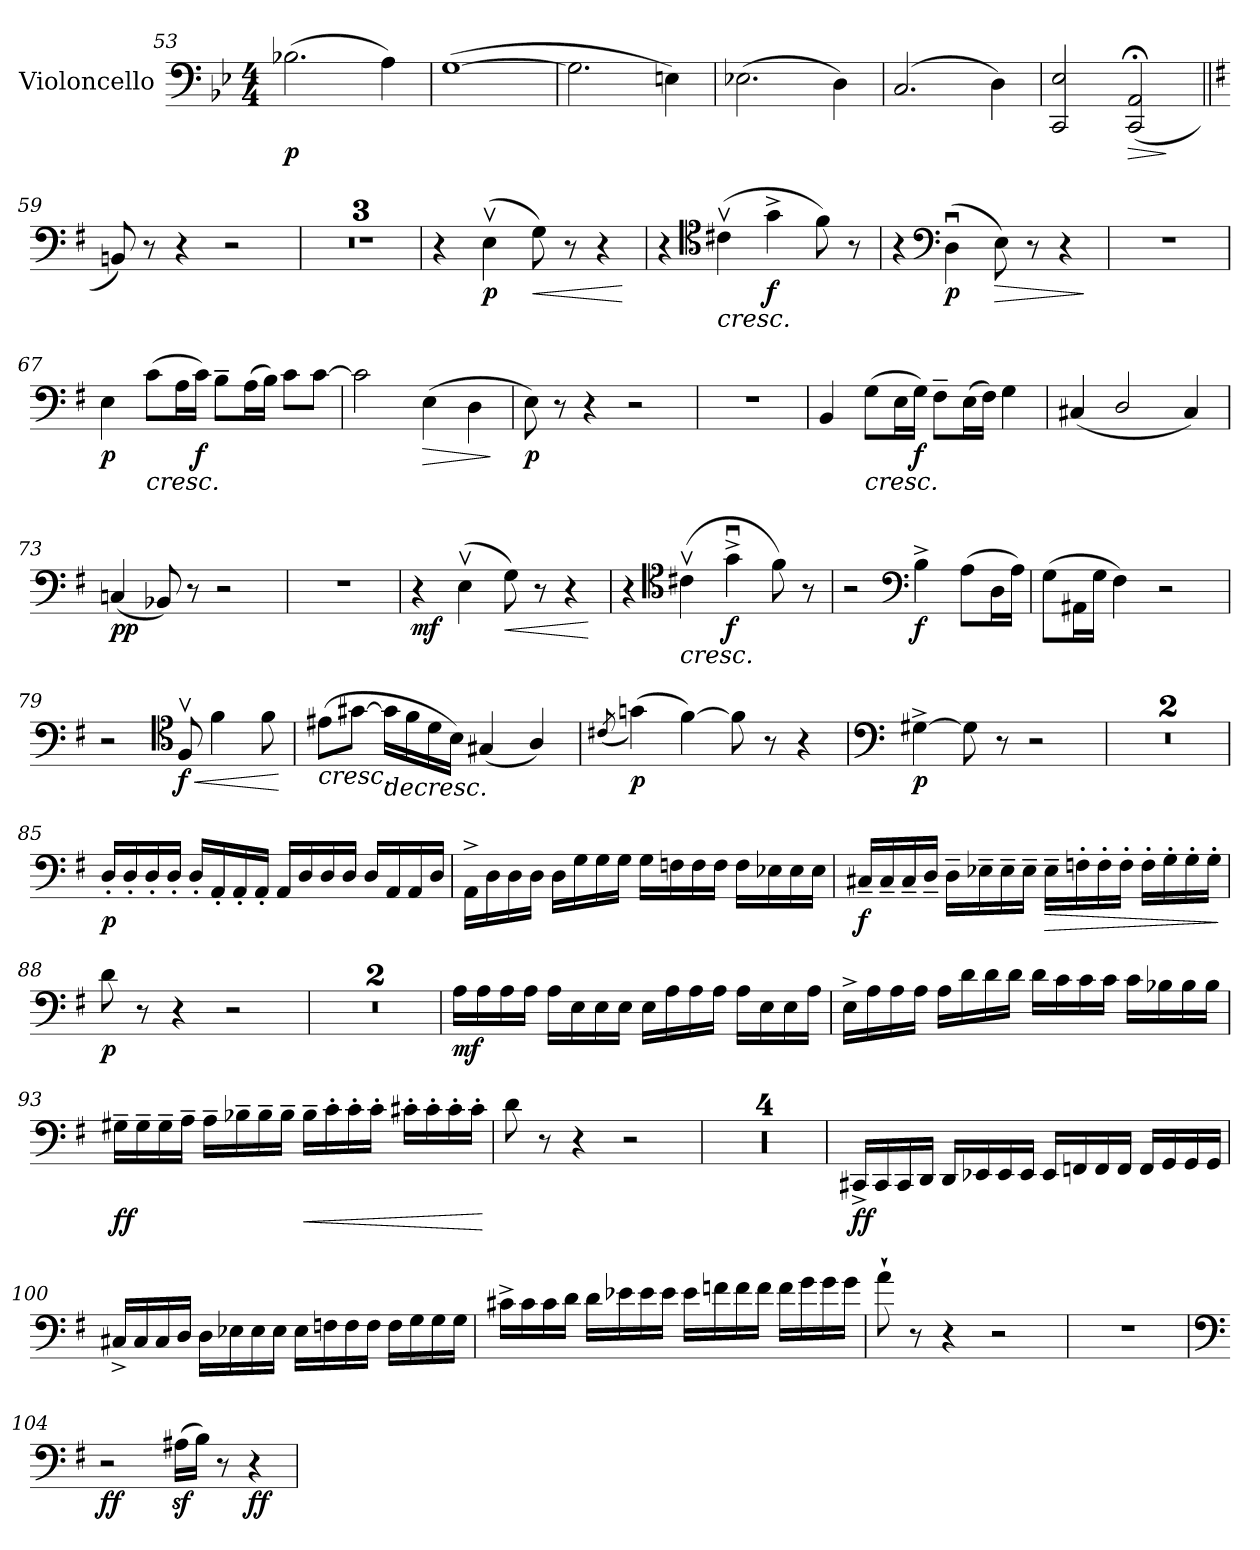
**kern	**dynam
*part1	*part1
*staff1	*staff1
*I"Violoncello	*
*I'Vc	*
*clefF4	*
*k[b-e-]	*
*M4/4	*
=53	=53
!	!LO:DY:b
(2.B-X\	p
4A\)	.
=54	=54
([1G	.
=55	=55
2.G\]	.
!	!LO:DY:b
4En\)	other-dynamics
!!LO:LB:g=z
=56	=56
(2.E-X\	.
4D\)	.
=57	=57
(2.C/	.
4D\)	.
=58	=58
2CC/ 2E-/	.
!	!LO:HP:b
(2CC/;< 2AA/;<	>
.	]
=59||	=59||
*k[f#]	*
8BBn/)	.
8r	.
4r	.
2r	.
=60	=60
1r	.
=61	=61
1r	.
=62	=62
1r	.
=63	=63
4r	.
!	!LO:DY:b
(4Ev\	p
!	!LO:HP:b
8G\)	<
8r	.
4r	.
.	[
!!LO:PB:g=z
=64	=64
4r	.
*clefC4	*
!	!LO:HP:b
(4c#Xv\	<
!	!LO:DY:b
4g^\	f
8f#\)	.
8r	.
.	[
=65	=65
4r	.
*clefF4	*
!	!LO:DY:b
(4Du\	p
!	!LO:HP:b
8E\)	>
8r	.
4r	.
.	]
=66	=66
1r	.
=67	=67
!	!LO:DY:b
4E\	p
!	!LO:HP:b
(8c\L	<
16A\L	.
!	!LO:DY:b
16c\JJ)	f
8B~\L	.
(16A\L	.
16B\JJ)	.
8c\L	.
[8c\J	.
.	[
=68	=68
2c\]	.
!	!LO:HP:b
(4E\	>
4D\	.
.	]
!!LO:LB:g=z
=69	=69
!	!LO:DY:b
8E\)	p
8r	.
4r	.
2r	.
=70	=70
!	!LO:DY:b
!	!LO:DY:n=1:a
1r	other-dynamics other-dynamics
=71	=71
4BB/	.
!	!LO:HP:b
(8G\L	<
16E\L	.
!	!LO:DY:b
16G\JJ)	f
8F#~\L	.
(16E\L	.
16F#\JJ)	.
!	!LO:DY:b
4G\	other-dynamics
.	[
=72	=72
(4C#X/	.
2D/	.
4C#/)	.
=73	=73
!	!LO:DY:b
(4Cn/	pp
8BB-X/)	.
8r	.
2r	.
=74	=74
1r	.
!!LO:LB:g=z
=75	=75
!	!LO:DY:b
4r	mf
(4Ev\	.
!	!LO:HP:b
8G\)	<
8r	.
4r	.
.	[
=76	=76
4r	.
*clefC4	*
!	!LO:HP:b
(4c#Xv\	<
!	!LO:DY:b
4gu^\	f
8f#\)	.
8r	.
.	[
=77	=77
2r	.
*clefF4	*
!	!LO:DY:b
4B^\	f
(8A\L	.
16D\L	.
16A\JJ)	.
=78	=78
(8G\L	.
16AA#X\L	.
16G\JJ	.
4F#\)	.
2r	.
!!LO:LB:g=z
=79	=79
2r	.
*clefC4	*
!	!LO:HP:b
!	!LO:DY:n=1:b
8F#v/	< f
4f#\	.
8f#\	.
.	[
=80	=80
!	!LO:HP:b
(8e#X\L	<
[8g#X\J	.
!	!LO:HP:b
16g#\LL]	>
16f#\	.
16d\	.
!	!LO:DY:b
16B\JJ)	other-dynamics
(4G#X/	.
4A/)	.
.	[ ]
=81	=81
(>8qc#X/	.
!	!LO:DY:b
(4gn\)	p
[4f#\)	.
8f#\]	.
8r	.
4r	.
=82	=82
*clefF4	*
!	!LO:DY:b
[4G#X^\	p
8G#\]	.
8r	.
2r	.
=83	=83
1r	.
=84	=84
1r	.
!!LO:LB:g=z
=85	=85
!	!LO:DY:b
16D'/LL	p
16D'/	.
16D'/	.
16D'/JJ	.
16D'/LL	.
16AA'/	.
16AA'/	.
16AA'/JJ	.
!	!LO:DY:b
16AA/LL	other-dynamics
16D/	.
16D/	.
16D/JJ	.
16D/LL	.
16AA/	.
16AA/	.
16D/JJ	.
=86	=86
!	!LO:DY:b
16AA^\LL	other-dynamics
16D\	.
16D\	.
!	!LO:DY:b
16D\JJ	other-dynamics
16D\LL	.
16G\	.
16G\	.
16G\JJ	.
16G\LL	.
16Fn\	.
16F\	.
16F\JJ	.
16F\LL	.
16E-X\	.
16E-\	.
16E-\JJ	.
!!LO:LB:g=z
=87	=87
!	!LO:DY:b
16C#X~/LL	f
16C#~/	.
16C#~/	.
16D~/JJ	.
16D~\LL	.
16E-X~\	.
16E-~\	.
16E-~\JJ	.
!	!LO:HP:b
16E-~\LL	>
16Fn'\	.
16F'\	.
16F'\JJ	.
16F'\LL	.
16G'\	.
16G'\	.
16G'\JJ	.
.	]
=88	=88
!	!LO:DY:b
8d\	p
8r	.
4r	.
2r	.
=89	=89
1r	.
=90	=90
1r	.
=91	=91
!	!LO:DY:b
16A\LL	mf
16A\	.
16A\	.
16A\JJ	.
16A\LL	.
16E\	.
16E\	.
16E\JJ	.
16E\LL	.
16A\	.
16A\	.
16A\JJ	.
16A\LL	.
16E\	.
16E\	.
16A\JJ	.
!!LO:LB:g=z
=92	=92
!	!LO:DY:b
16E^\LL	other-dynamics
16A\	.
16A\	.
16A\JJ	.
16A\LL	.
16d\	.
16d\	.
16d\JJ	.
16d\LL	.
16c\	.
16c\	.
16c\JJ	.
16c\LL	.
16B-X\	.
16B-\	.
16B-\JJ	.
=93	=93
!	!LO:DY:b
16G#X~\LL	ff
16G#~\	.
16G#~\	.
16A~\JJ	.
16A~\LL	.
16B-X~\	.
16B-~\	.
16B-~\JJ	.
!	!LO:HP:b
16B-~\LL	<
16c'\	.
16c'\	.
16c'\JJ	.
16c#X'\LL	.
16c#'\	.
16c#'\	.
16c#'\JJ	.
.	[
=94	=94
8d\	.
8r	.
4r	.
2r	.
=95	=95
1r	.
!!LO:LB:g=z
=96	=96
1r	.
=97	=97
1r	.
=98	=98
1r	.
=99	=99
!	!LO:DY:b
16CC#X^/LL	ff
16CC#/	.
16CC#/	.
16DD/JJ	.
16DD/LL	.
16EE-X/	.
16EE-/	.
16EE-/JJ	.
16EE-/LL	.
16FFn/	.
16FF/	.
16FF/JJ	.
16FF/LL	.
16GG/	.
16GG/	.
16GG/JJ	.
=100	=100
16C#X^/LL	.
16C#/	.
16C#/	.
16D/JJ	.
16D\LL	.
16E-X\	.
16E-\	.
16E-\JJ	.
16E-\LL	.
16Fn\	.
16F\	.
16F\JJ	.
16F\LL	.
16G\	.
16G\	.
16G\JJ	.
!!LO:LB:g=z
=101	=101
16c#X^\LL	.
16c#\	.
16c#\	.
16d\JJ	.
16d\LL	.
16e-X\	.
16e-\	.
16e-\JJ	.
16e-\LL	.
16fn\	.
16f\	.
16f\JJ	.
16f\LL	.
16g\	.
16g\	.
16g\JJ	.
=102	=102
8a`\	.
8r	.
4r	.
2r	.
=103	=103
1r	.
=104	=104
*clefF4	*
!	!LO:DY:b
2r	ff
(16A#Xz<\LL	.
16B\JJ)	.
8r	.
!	!LO:DY:b
4r	ff
=	=
*-	*-
